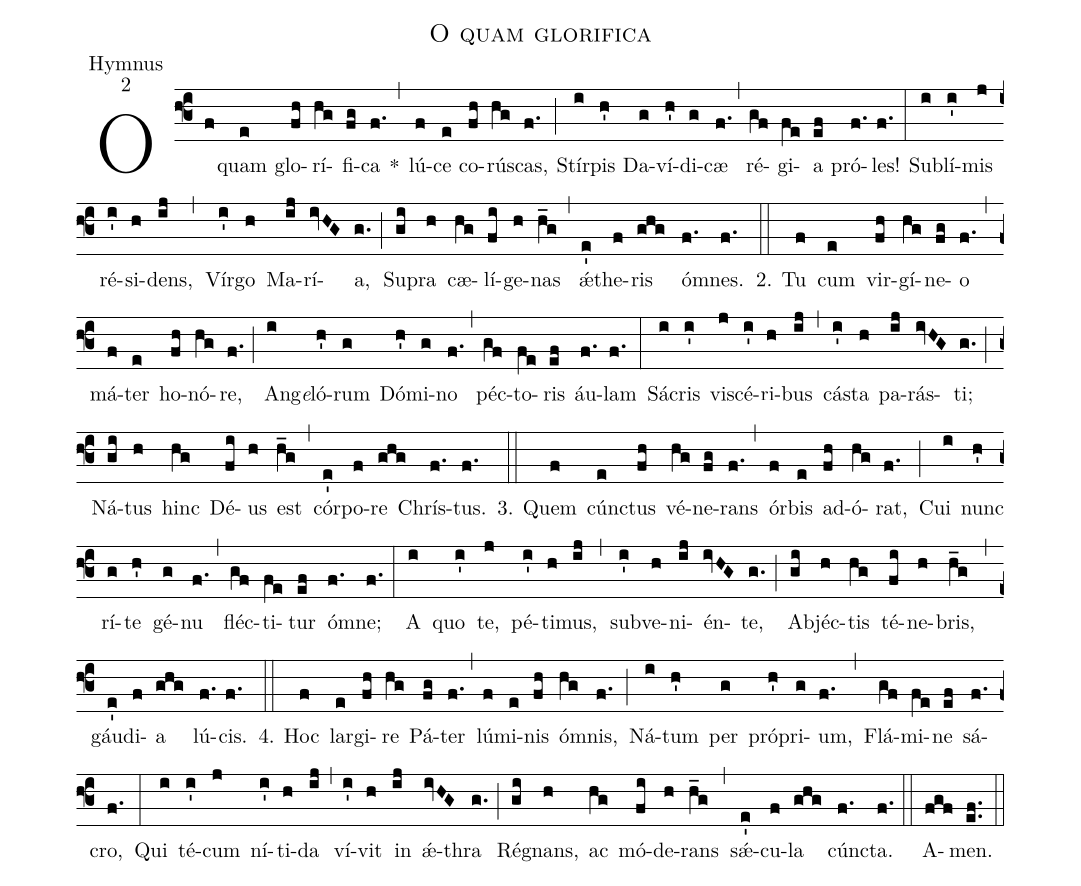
name: O quam glorifica;
office-part: Hymnus;
mode: 2;
%%
(f3)O(f) quam(e) glo(fh)rí(hg)fi(fg)ca(f.) *(,) lú(f)ce(e) co(fh)rús(hg)cas,(f.) (;)
Stír(i)pis(h') Da(g)ví(h')di(g)cæ(f.) (,) ré(gf)gi(fe)a(ef) pró(f.)les!(f.) (:)
Sub(i)lí(i')mis(j) ré(i')si(h)dens,(ij) (,) Vír(i')go(h) Ma(ij)rí(ivHG)a,(g.) (;)
Su(gi)pra(h) cæ(hg)lí(fi)ge(h)nas(h_g) (,) ǽ(e')the(f)ris(ghg) óm(f.)nes.(f.) (::)
2. Tu(f) cum(e) vir(fh)gí(hg)ne(fg)o(f.) (,) má(f)ter(e) ho(fh)nó(hg)re,(f.) (;)
An(i)g<i>e</i>()ló(h')rum(g) Dó(h')mi(g)no(f.) (,) péc(gf)to(fe)ris(ef) áu(f.)lam(f.) (:)
Sá(i)cris(i') vi(j)scé(i')ri(h)bus(ij) (,) cás(i')ta(h) pa(ij)rás(ivHG)ti;(g.) (;)
Ná(gi)tus(h) hinc(hg) Dé(fi)us(h) est(h_g) (,) cór(e')po(f)re(ghg) Chrís(f.)tus.(f.) (::)
3. Quem(f) cúnc(e)tus(fh) vé(hg)ne(fg)rans(f.) (,) ór(f)bis(e) ad(fh)ó(hg)rat,(f.) (;)
Cui(i) nunc(h') rí(g)te(h') gé(g)nu(f.) (,) fléc(gf)ti(fe)tur(ef) óm(f.)ne;(f.) (:)
A(i) quo(i') te,(j) pé(i')ti(h)mus,(ij) (,) sub(i')ve(h)ni(ij)én(ivHG)te,(g.) (;)
Ab(gi)jéc(h)tis(hg) té(fi)ne(h)bris,(h_g) (,) gáu(e')di(f)a(ghg) lú(f.)cis.(f.) (::)
4. Hoc(f) lar(e)gi(fh)re(hg) Pá(fg)ter(f.) (,) lú(f)mi(e)nis(fh) óm(hg)nis,(f.) (;)
Ná(i)tum(h') per(g) pró(h')pri(g)um,(f.) (,) Flá(gf)mi(fe)ne(ef) sá(f.)cro,(f.) (:)
Qui(i) té(i')cum(j) ní(i')ti(h)da(ij) (,) ví(i')vit(h) in(ij) ǽ(ivHG)thra(g.) (;)
Ré(gi)gnans,(h) ac(hg) mó(fi)de(h)rans(h_g) (,) sǽ(e')cu(f)la(ghg) cúnc(f.)ta.(f.) (::)
A(fgf)men.(ef..) (::)
